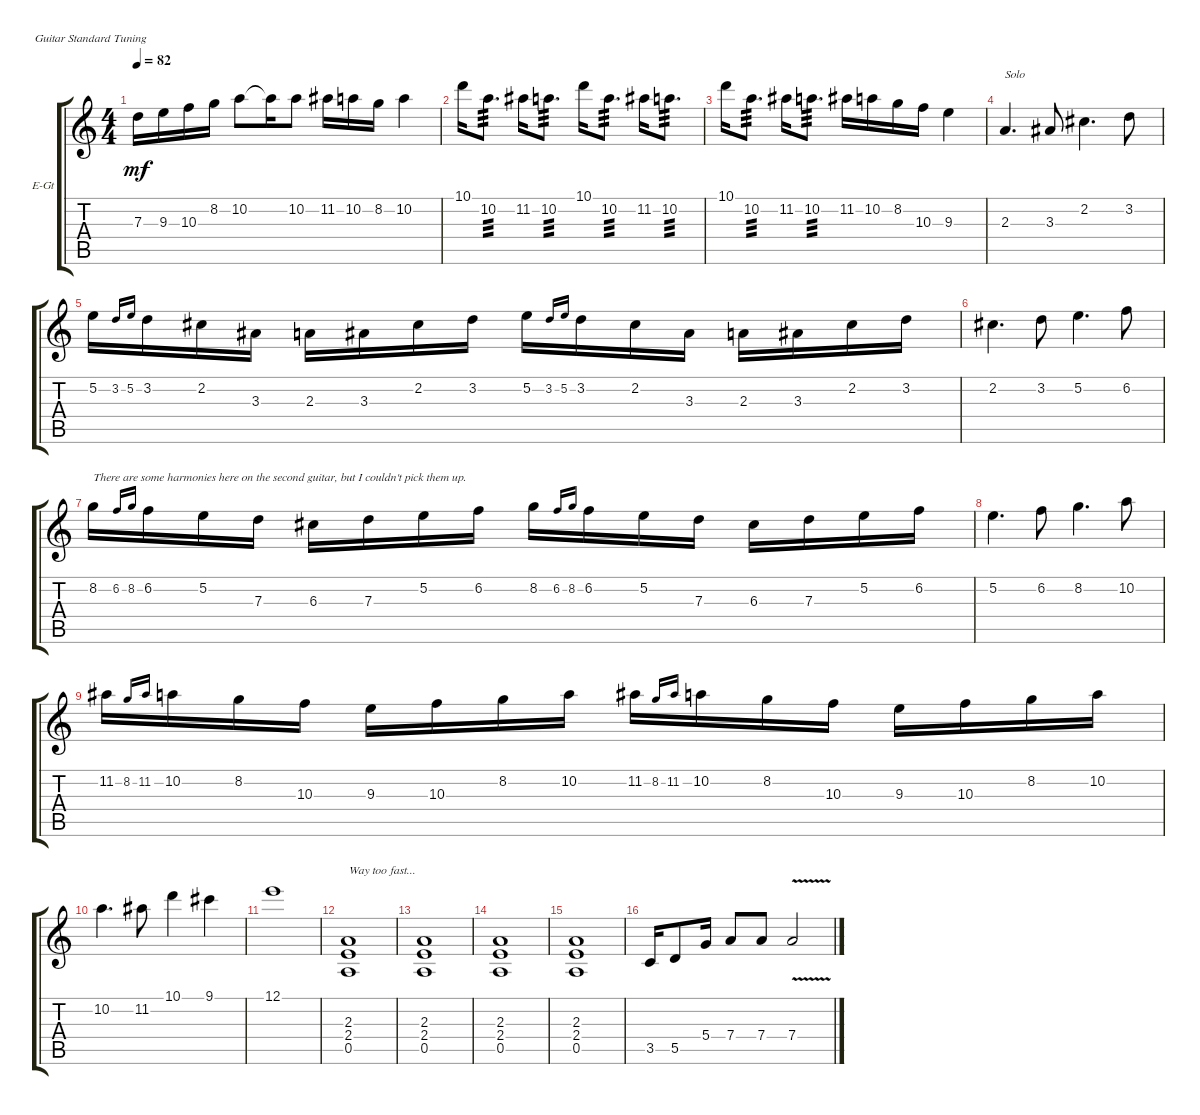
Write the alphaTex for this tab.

\bracketExtendMode groupsimilarinstruments
\firstSystemTrackNameOrientation horizontal
\otherSystemsTrackNameOrientation horizontal
\track ("Electric Guitar 1" "E-Gt") {multiBarRest instrument distortionguitar}
\staff {score tabs}
\tuning (E4 B3 G3 D3 A2 E2)
\ts (4 4)
\tempo 82
\clef g2
\ks c
7.3.16{dy mf} 9.3.16 10.3.16 8.2.16 10.2.8 10.2{t}.16 10.2.8 11.2.16 10.2.16 8.2.16 10.2.4 |
10.1.16 10.2.8{d tp 3} 11.2.16 10.2.8{d tp 3} 10.1.16 10.2.8{d tp 3} 11.2.16 10.2.8{d tp 3} |
10.1.16 10.2.8{d tp 3} 11.2.16 10.2.8{d tp 3} 11.2.16 10.2.16 8.2.16 10.3.16 9.3.4 |
2.3.4{d txt "Solo"} 3.3.8 2.2.4{d} 3.2.8 |
5.2.16 3.2.16{gr onbeat} 5.2.16{gr onbeat} 3.2.16 2.2.16 3.3.16 2.3.16 3.3.16 2.2.16 3.2.16 5.2.16 3.2.16{gr onbeat} 5.2.16{gr onbeat} 3.2.16 2.2.16 3.3.16 2.3.16 3.3.16 2.2.16 3.2.16 |
2.2.4{d} 3.2.8 5.2.4{d} 6.2.8 |
8.2.16{txt "There are some harmonies here on the second guitar, but I couldn't pick them up. "} 6.2.16{gr onbeat} 8.2.16{gr onbeat} 6.2.16 5.2.16 7.3.16 6.3.16 7.3.16 5.2.16 6.2.16 8.2.16 6.2.16{gr onbeat} 8.2.16{gr onbeat} 6.2.16 5.2.16 7.3.16 6.3.16 7.3.16 5.2.16 6.2.16 |
5.2.4{d} 6.2.8 8.2.4{d} 10.2.8 |
11.2.16 8.2.16{gr onbeat} 11.2.16{gr onbeat} 10.2.16 8.2.16 10.3.16 9.3.16 10.3.16 8.2.16 10.2.16 11.2.16 8.2.16{gr onbeat} 11.2.16{gr onbeat} 10.2.16 8.2.16 10.3.16 9.3.16 10.3.16 8.2.16 10.2.16 |
10.2.4{d} 11.2.8 10.1.4 9.1.4 |
12.1.1 |
(2.4 0.5 2.3).1{txt "Way too fast..."} |
(2.3 2.4 0.5).1 |
(2.3 2.4 0.5).1 |
(2.3 2.4 0.5).1 |
3.5.16 5.5.8 5.4.16 7.4.8 7.4.8 7.4{v}.2
